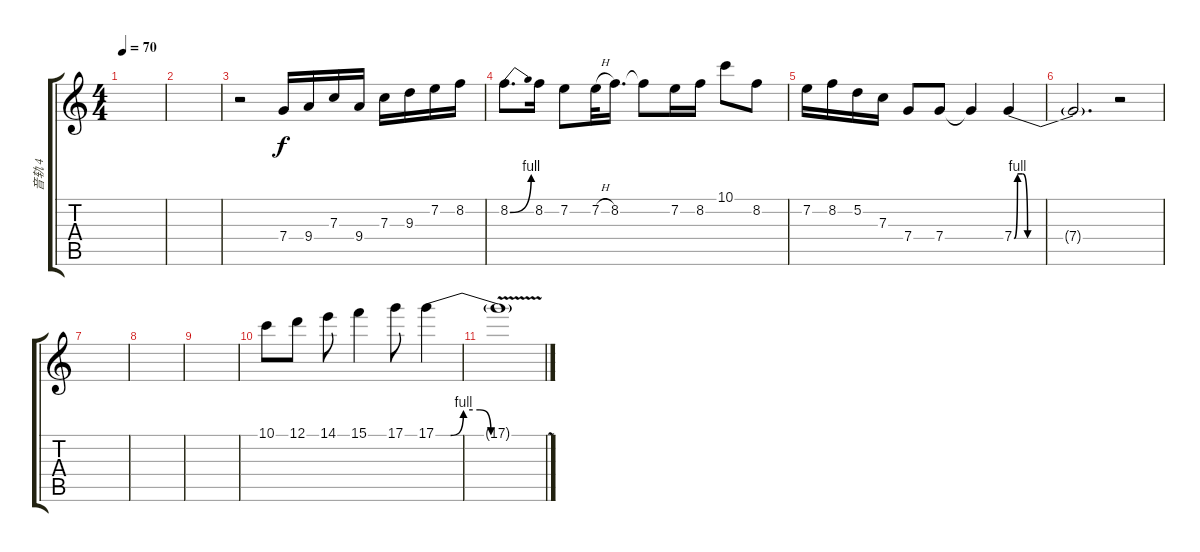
\track ("音轨 4" "音轨 4") {instrument distortionguitar}
\staff {score tabs}
\tuning (D4 A3 F3 C3 G2 D2) {hide}
\ts (4 4)
\tempo 70
\clef g2
\ks c
|
|
r.2 7.4.16 9.4.16 7.3.16 9.4.16 7.3.16 9.3.16 7.2.16 8.2.16 |
8.2{be (bend 0 0 60 4)}.8{d} 8.2.16 7.2.8 7.2{h}.32 8.2.16{d} 8.2{t}.8 7.2.16 8.2.16 10.1.8 8.2.8 |
7.2.16 8.2.16 5.2.16 7.3.16 7.4.8 7.4.8 7.4{t}.4 7.4{be (custom 0 0 2 4 5 4 8 0 30 0 60 0)}.4 |
7.4{t}.2{d} r.2 |
|
|
|
10.1.8 12.1.8 14.1.8 15.1.4 17.1.8 17.1{be (custom 0 0 8 0 15 4 24 4 30 0 60 0)}.4 |
17.1{v t}.1
